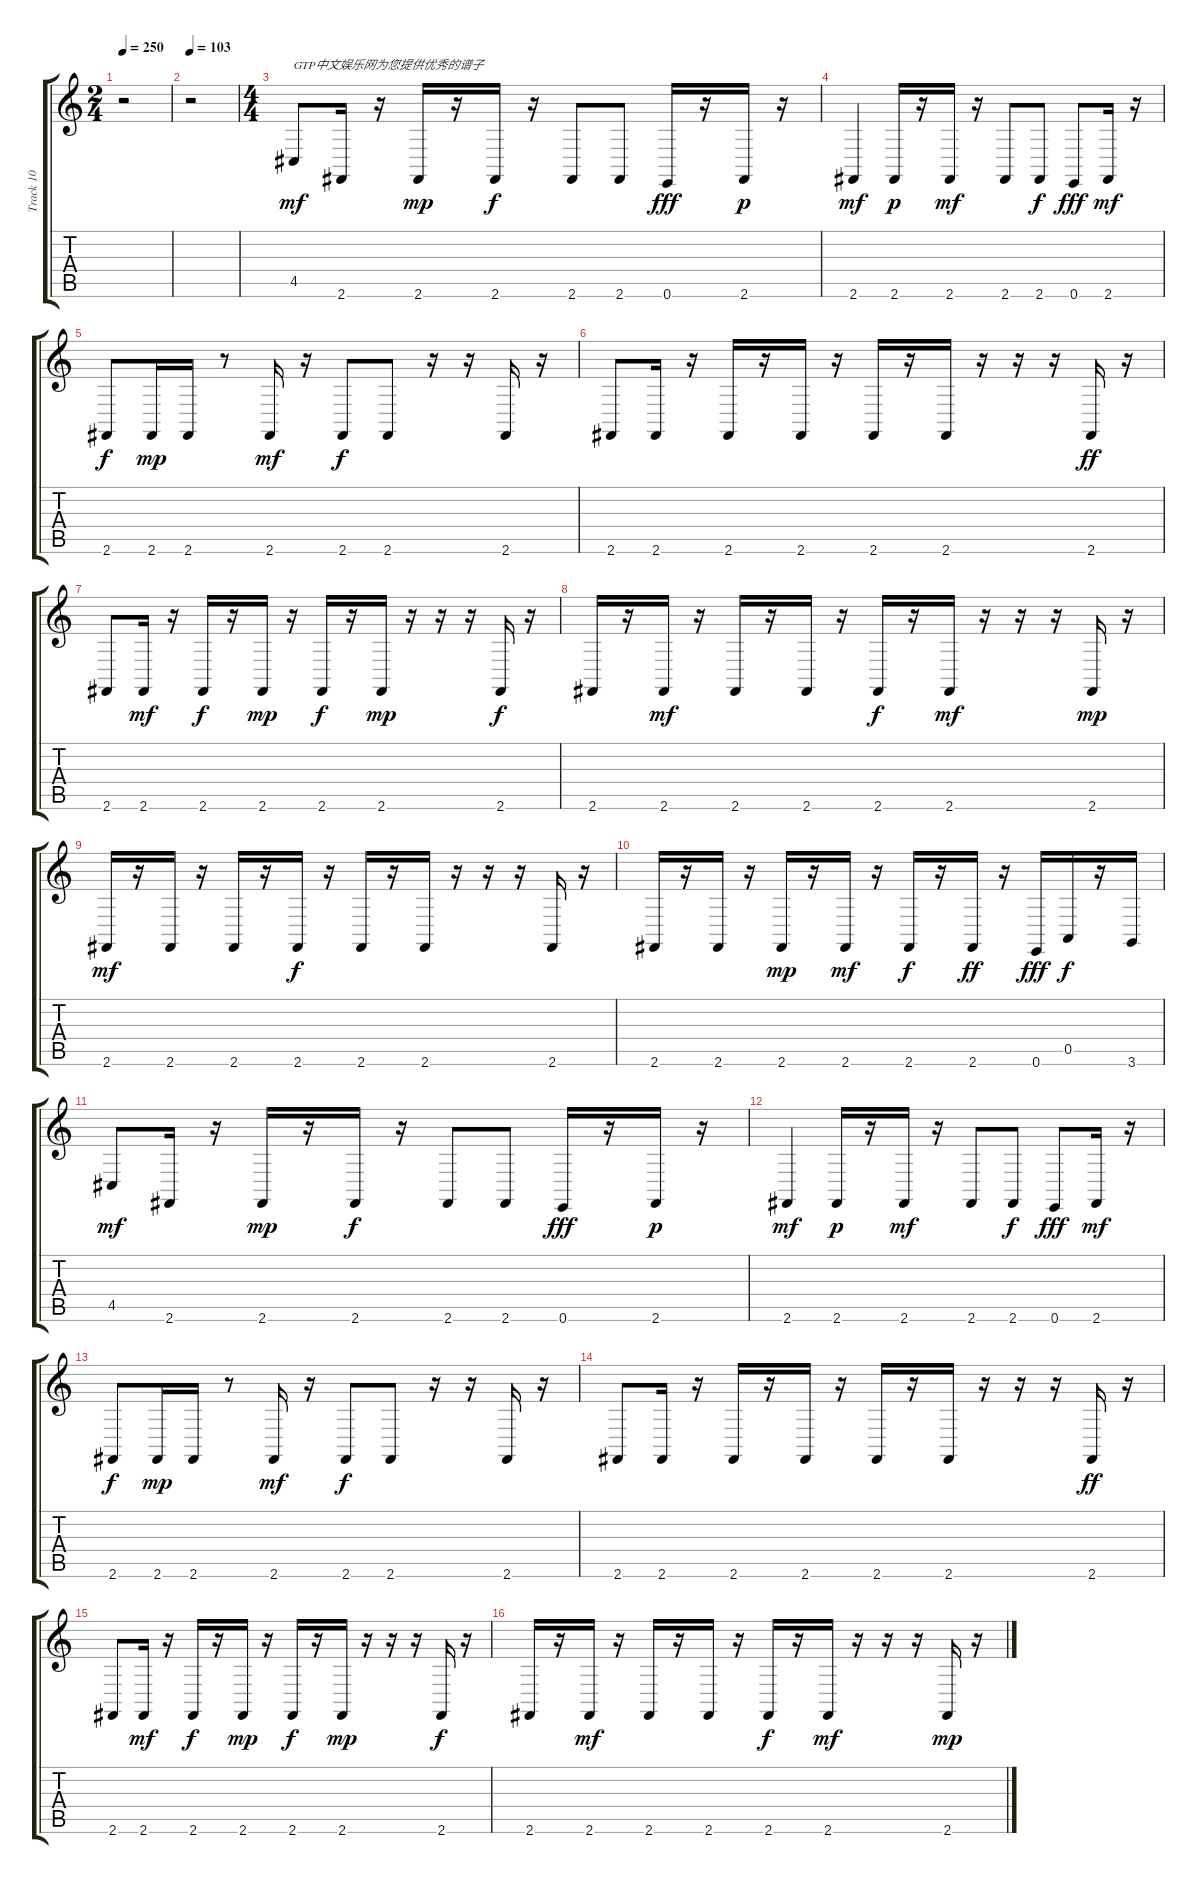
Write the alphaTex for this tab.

\track ("Track 10" "Track 10") {instrument acousticgrandpiano}
\staff {score tabs}
\tuning (E4 B3 G3 D3 A2 E2) {hide}
\ts (2 4)
\tempo 250
\clef g2
\ks c
r.2{dy mf instrument acousticgrandpiano} |
\tempo 103
r.2 |
\ts (4 4)
4.5.8{txt "GTP中文娱乐网为您提供优秀的谱子"} 2.6.16 r.16 2.6.16{dy mp} r.16 2.6.16{dy f} r.16 2.6.8 2.6.8 0.6.16{dy fff} r.16 2.6.16{dy p} r.16 |
2.6.4{dy mf} 2.6.16{dy p} r.16 2.6.16{dy mf} r.16 2.6.8 2.6.8{dy f} 0.6.8{dy fff} 2.6.16{dy mf} r.16 |
2.6.8{dy f} 2.6.16{dy mp} 2.6.16 r.8 2.6.16{dy mf} r.16 2.6.8{dy f} 2.6.8 r.16 r.16 2.6.16 r.16 |
2.6.8 2.6.16 r.16 2.6.16 r.16 2.6.16 r.16 2.6.16 r.16 2.6.16 r.16 r.16 r.16 2.6.16{dy ff} r.16 |
2.6.8 2.6.16{dy mf} r.16 2.6.16{dy f} r.16 2.6.16{dy mp} r.16 2.6.16{dy f} r.16 2.6.16{dy mp} r.16 r.16 r.16 2.6.16{dy f} r.16 |
2.6.16 r.16 2.6.16{dy mf} r.16 2.6.16 r.16 2.6.16 r.16 2.6.16{dy f} r.16 2.6.16{dy mf} r.16 r.16 r.16 2.6.16{dy mp} r.16 |
2.6.16{dy mf} r.16 2.6.16 r.16 2.6.16 r.16 2.6.16{dy f} r.16 2.6.16 r.16 2.6.16 r.16 r.16 r.16 2.6.16 r.16 |
2.6.16 r.16 2.6.16 r.16 2.6.16{dy mp} r.16 2.6.16{dy mf} r.16 2.6.16{dy f} r.16 2.6.16{dy ff} r.16 0.6.16{dy fff} 0.5.16{dy f} r.16 3.6.16 |
4.5.8{dy mf} 2.6.16 r.16 2.6.16{dy mp} r.16 2.6.16{dy f} r.16 2.6.8 2.6.8 0.6.16{dy fff} r.16 2.6.16{dy p} r.16 |
2.6.4{dy mf} 2.6.16{dy p} r.16 2.6.16{dy mf} r.16 2.6.8 2.6.8{dy f} 0.6.8{dy fff} 2.6.16{dy mf} r.16 |
2.6.8{dy f} 2.6.16{dy mp} 2.6.16 r.8 2.6.16{dy mf} r.16 2.6.8{dy f} 2.6.8 r.16 r.16 2.6.16 r.16 |
2.6.8 2.6.16 r.16 2.6.16 r.16 2.6.16 r.16 2.6.16 r.16 2.6.16 r.16 r.16 r.16 2.6.16{dy ff} r.16 |
2.6.8 2.6.16{dy mf} r.16 2.6.16{dy f} r.16 2.6.16{dy mp} r.16 2.6.16{dy f} r.16 2.6.16{dy mp} r.16 r.16 r.16 2.6.16{dy f} r.16 |
2.6.16 r.16 2.6.16{dy mf} r.16 2.6.16 r.16 2.6.16 r.16 2.6.16{dy f} r.16 2.6.16{dy mf} r.16 r.16 r.16 2.6.16{dy mp} r.16
